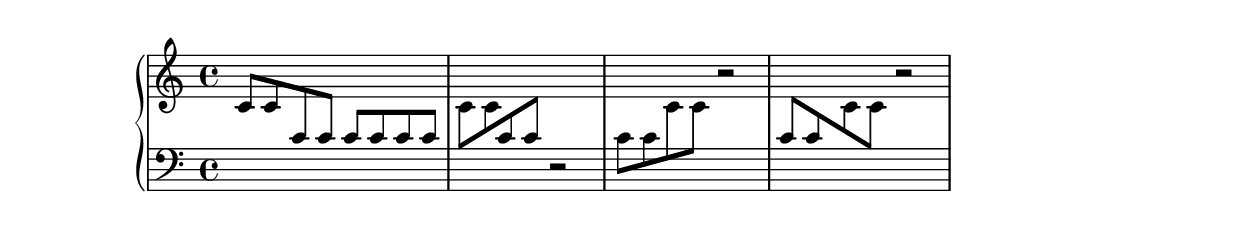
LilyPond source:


\version "2.1.36"
\header{
texidoc="
Beams can be typeset over fixed distance aligned staves, beam
beautification does not really work, but knees do. Beams should be
behave well, wherever the switching point is.
"
}
\score{
	\context PianoStaff <<
	\context Staff=one \notes\relative c'{
		\stemUp  c8[ c \change Staff=two \stemUp c c]
		 c[ c c c]
		\change Staff=one
		\stemDown  c8[ c \change Staff=two \stemUp c c]
		r2
		\stemDown  c8[ c \change Staff=one \stemDown c c]
		r2
		\change Staff=two
		\stemUp  c8[ c \change Staff=one \stemDown c c]
		r2
	}
	\context Staff=two \notes\relative c'{
		\clef bass
		s1
		s1
		s1
		s1
	}
	>>
}


